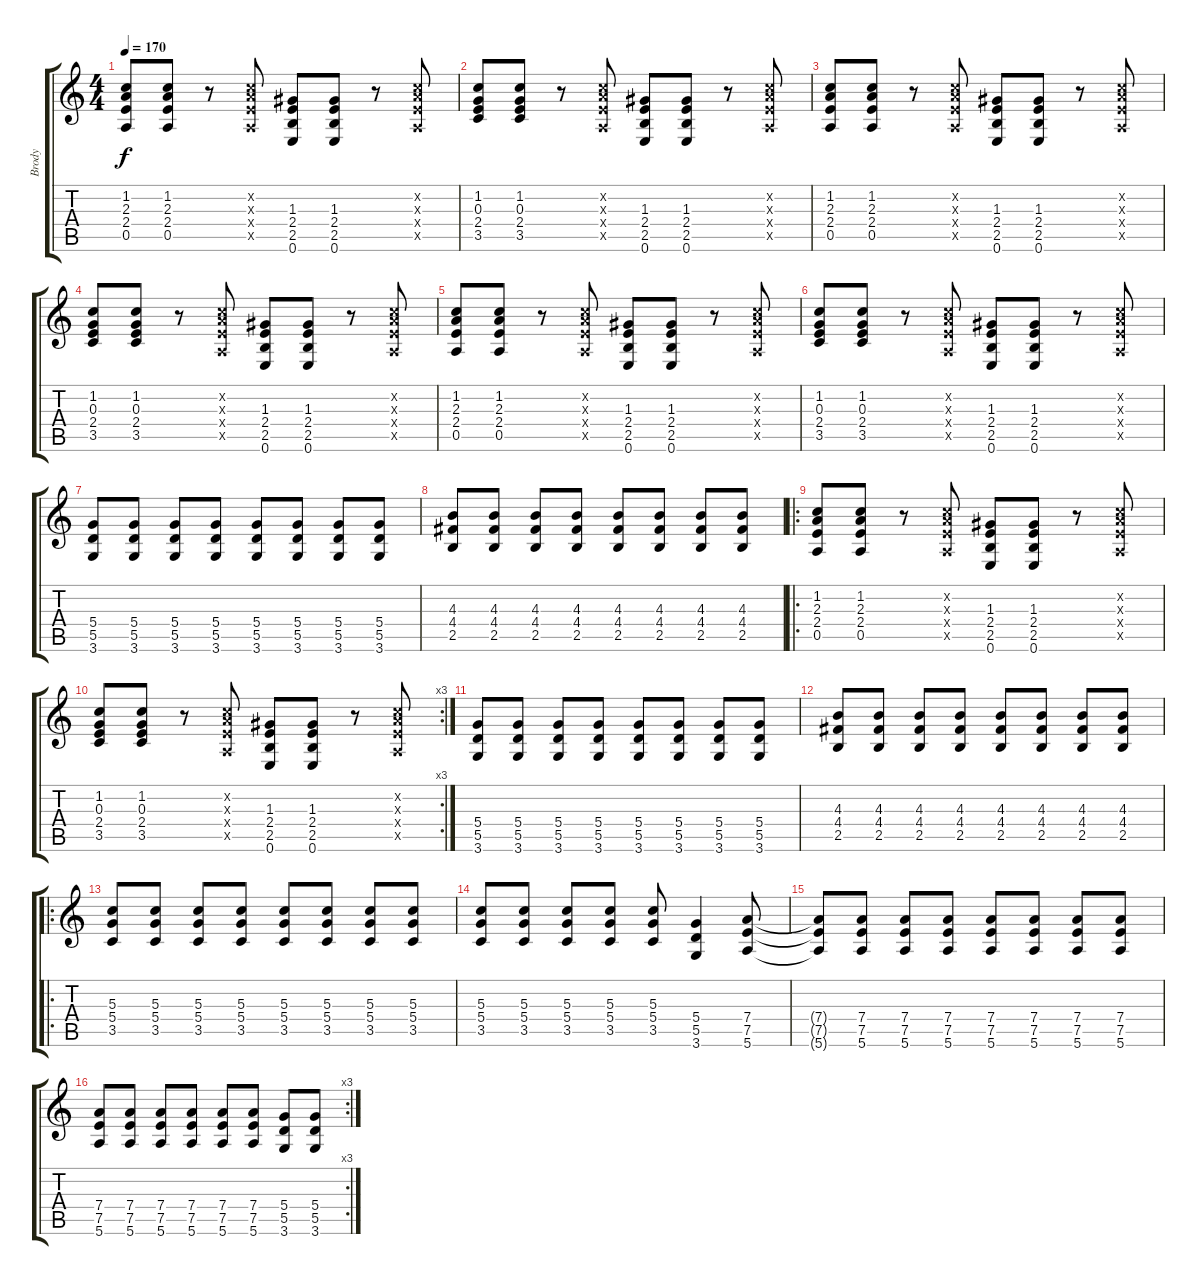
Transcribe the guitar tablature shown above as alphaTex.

\track ("Brody" "Brody") {instrument distortionguitar}
\staff {score tabs}
\tuning (E4 B3 G3 D3 A2 E2) {hide}
\ts (4 4)
\tempo 170
\clef g2
\ks c
(1.2 2.3 2.4 0.5).8{dy f} (1.2 2.3 2.4 0.5).8 r.8 (1.2{x} 2.3{x} 2.4{x} 0.5{x}).8 (1.3 2.4 2.5 0.6).8 (1.3 2.4 2.5 0.6).8 r.8 (1.2{x} 2.3{x} 2.4{x} 0.5{x}).8 |
(1.2 0.3 2.4 3.5).8 (1.2 0.3 2.4 3.5).8 r.8 (1.2{x} 2.3{x} 2.4{x} 0.5{x}).8 (1.3 2.4 2.5 0.6).8 (1.3 2.4 2.5 0.6).8 r.8 (1.2{x} 2.3{x} 2.4{x} 0.5{x}).8 |
(1.2 2.3 2.4 0.5).8 (1.2 2.3 2.4 0.5).8 r.8 (1.2{x} 2.3{x} 2.4{x} 0.5{x}).8 (1.3 2.4 2.5 0.6).8 (1.3 2.4 2.5 0.6).8 r.8 (1.2{x} 2.3{x} 2.4{x} 0.5{x}).8 |
(1.2 0.3 2.4 3.5).8 (1.2 0.3 2.4 3.5).8 r.8 (1.2{x} 2.3{x} 2.4{x} 0.5{x}).8 (1.3 2.4 2.5 0.6).8 (1.3 2.4 2.5 0.6).8 r.8 (1.2{x} 2.3{x} 2.4{x} 0.5{x}).8 |
(1.2 2.3 2.4 0.5).8 (1.2 2.3 2.4 0.5).8 r.8 (1.2{x} 2.3{x} 2.4{x} 0.5{x}).8 (1.3 2.4 2.5 0.6).8 (1.3 2.4 2.5 0.6).8 r.8 (1.2{x} 2.3{x} 2.4{x} 0.5{x}).8 |
(1.2 0.3 2.4 3.5).8 (1.2 0.3 2.4 3.5).8 r.8 (1.2{x} 2.3{x} 2.4{x} 0.5{x}).8 (1.3 2.4 2.5 0.6).8 (1.3 2.4 2.5 0.6).8 r.8 (1.2{x} 2.3{x} 2.4{x} 0.5{x}).8 |
(5.4 5.5 3.6).8 (5.4 5.5 3.6).8 (5.4 5.5 3.6).8 (5.4 5.5 3.6).8 (5.4 5.5 3.6).8 (5.4 5.5 3.6).8 (5.4 5.5 3.6).8 (5.4 5.5 3.6).8 |
(4.3 4.4 2.5).8 (4.3 4.4 2.5).8 (4.3 4.4 2.5).8 (4.3 4.4 2.5).8 (4.3 4.4 2.5).8 (4.3 4.4 2.5).8 (4.3 4.4 2.5).8 (4.3 4.4 2.5).8 |
\ro
(1.2 2.3 2.4 0.5).8 (1.2 2.3 2.4 0.5).8 r.8 (1.2{x} 2.3{x} 2.4{x} 0.5{x}).8 (1.3 2.4 2.5 0.6).8 (1.3 2.4 2.5 0.6).8 r.8 (1.2{x} 2.3{x} 2.4{x} 0.5{x}).8 |
\rc 3
(1.2 0.3 2.4 3.5).8 (1.2 0.3 2.4 3.5).8 r.8 (1.2{x} 2.3{x} 2.4{x} 0.5{x}).8 (1.3 2.4 2.5 0.6).8 (1.3 2.4 2.5 0.6).8 r.8 (1.2{x} 2.3{x} 2.4{x} 0.5{x}).8 |
(5.4 5.5 3.6).8 (5.4 5.5 3.6).8 (5.4 5.5 3.6).8 (5.4 5.5 3.6).8 (5.4 5.5 3.6).8 (5.4 5.5 3.6).8 (5.4 5.5 3.6).8 (5.4 5.5 3.6).8 |
(4.3 4.4 2.5).8 (4.3 4.4 2.5).8 (4.3 4.4 2.5).8 (4.3 4.4 2.5).8 (4.3 4.4 2.5).8 (4.3 4.4 2.5).8 (4.3 4.4 2.5).8 (4.3 4.4 2.5).8 |
\ro
(5.3 5.4 3.5).8 (5.3 5.4 3.5).8 (5.3 5.4 3.5).8 (5.3 5.4 3.5).8 (5.3 5.4 3.5).8 (5.3 5.4 3.5).8 (5.3 5.4 3.5).8 (5.3 5.4 3.5).8 |
(5.3 5.4 3.5).8 (5.3 5.4 3.5).8 (5.3 5.4 3.5).8 (5.3 5.4 3.5).8 (5.3 5.4 3.5).8 (5.4 5.5 3.6).4 (7.4 7.5 5.6).8 |
(7.4{t} 7.5{t} 5.6{t}).8 (7.4 7.5 5.6).8 (7.4 7.5 5.6).8 (7.4 7.5 5.6).8 (7.4 7.5 5.6).8 (7.4 7.5 5.6).8 (7.4 7.5 5.6).8 (7.4 7.5 5.6).8 |
\rc 3
(7.4 7.5 5.6).8 (7.4 7.5 5.6).8 (7.4 7.5 5.6).8 (7.4 7.5 5.6).8 (7.4 7.5 5.6).8 (7.4 7.5 5.6).8 (5.4 5.5 3.6).8 (5.4 5.5 3.6).8
